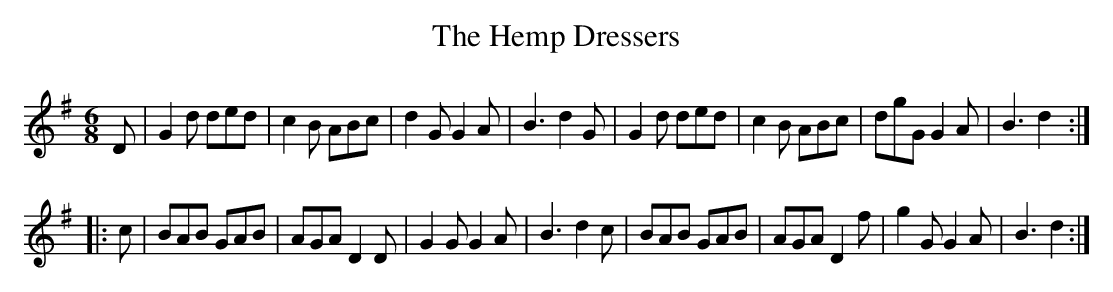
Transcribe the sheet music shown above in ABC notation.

X:1
T:Hemp Dressers, The
M:6/8
K:G
D|\
G2d ded| c2B ABc| d2G G2A| B3 d2G|\
G2d ded| c2B ABc| dgG G2A| B3 d2::
c|\
BAB GAB| AGA D2D| G2G G2A| B3 d2c|\
BAB GAB| AGA D2f| g2G G2A| B3 d2:|
